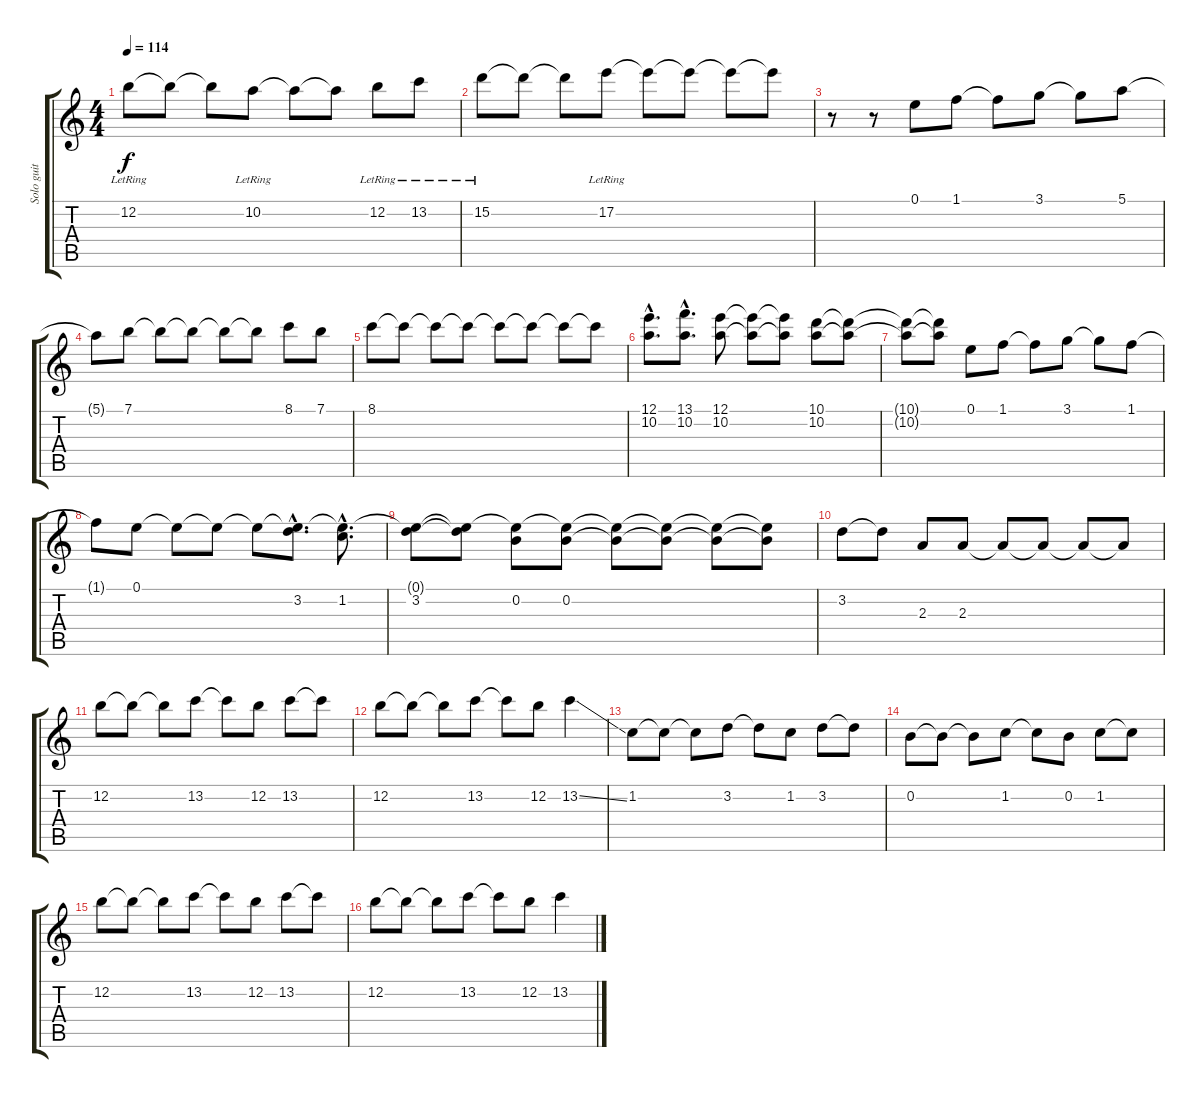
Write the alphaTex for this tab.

\track ("Solo guit" "Solo guit") {instrument acousticguitarsteel}
\staff {score tabs}
\tuning (E4 B3 G3 D3 A2 E2) {hide}
\ts (4 4)
\tempo 114
\clef g2
\ks c
12.2{lr}.8{dy f} 12.2{t}.8 12.2{t}.8 10.2{lr}.8 10.2{t}.8 10.2{t}.8 12.2{lr}.8 13.2{lr}.8 |
15.2{lr}.8 15.2{t}.8 15.2{t}.8 17.2{lr}.8 17.2{t}.8 17.2{t}.8 17.2{t}.8 17.2{t}.8 |
r.8 r.8 0.1.8 1.1.8 1.1{t}.8 3.1.8 3.1{t}.8 5.1.8 |
5.1{t}.8 7.1.8 7.1{t}.8 7.1{t}.8 7.1{t}.8 7.1{t}.8 8.1.8 7.1.8 |
8.1.8 8.1{t}.8 8.1{t}.8 8.1{t}.8 8.1{t}.8 8.1{t}.8 8.1{t}.8 8.1{t}.8 |
(12.1{hac} 10.2{hac}).8{d} (13.1{hac} 10.2{hac}).8{d} (12.1 10.2).8 (12.1{t} 10.2{t}).8 (12.1{t} 10.2{t}).8 (10.1 10.2).8 (10.1{t} 10.2{t}).8 |
(10.1{t} 10.2{t}).8 (10.1{t} 10.2{t}).8 0.1.8 1.1.8 1.1{t}.8 3.1.8 3.1{t}.8 1.1.8 |
1.1{t}.8 0.1.8 0.1{t}.8 0.1{t}.8 0.1{t}.8 (0.1{hac t} 3.2{hac}).8{d} (0.1{hac t} 1.2{hac}).8{d} |
(0.1{t} 3.2).8 (0.1{t} 3.2{t}).8 (0.1{t} 0.2).8 (0.1{t} 0.2).8 (0.1{t} 0.2{t}).8 (0.1{t} 0.2{t}).8 (0.1{t} 0.2{t}).8 (0.1{t} 0.2{t}).8 |
3.2.8 3.2{t}.8 2.3.8 2.3.8 2.3{t}.8 2.3{t}.8 2.3{t}.8 2.3{t}.8 |
12.2.8 12.2{t}.8 12.2{t}.8 13.2.8 13.2{t}.8 12.2.8 13.2.8 13.2{t}.8 |
12.2.8 12.2{t}.8 12.2{t}.8 13.2.8 13.2{t}.8 12.2.8 13.2{ss}.4 |
1.2.8 1.2{t}.8 1.2{t}.8 3.2.8 3.2{t}.8 1.2.8 3.2.8 3.2{t}.8 |
0.2.8 0.2{t}.8 0.2{t}.8 1.2.8 1.2{t}.8 0.2.8 1.2.8 1.2{t}.8 |
12.2.8 12.2{t}.8 12.2{t}.8 13.2.8 13.2{t}.8 12.2.8 13.2.8 13.2{t}.8 |
12.2.8 12.2{t}.8 12.2{t}.8 13.2.8 13.2{t}.8 12.2.8 13.2{ss}.4
